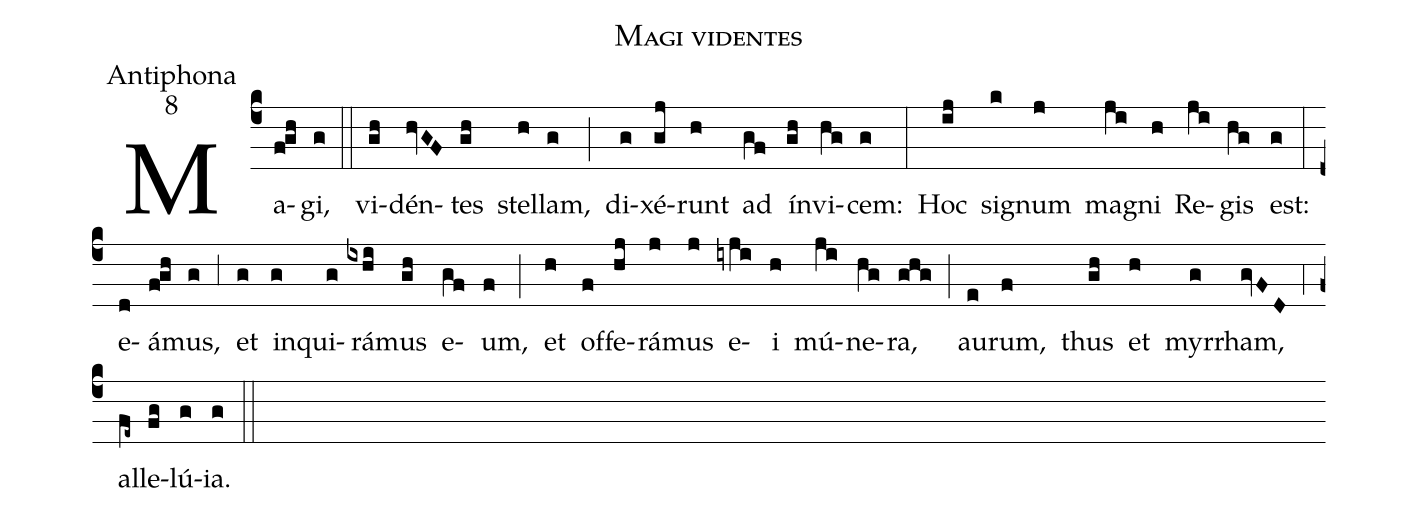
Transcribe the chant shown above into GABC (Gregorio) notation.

name:Magi videntes;
office-part:Antiphona;
mode:8;
%%
(c4) Ma(f!gh)gi,(g) (::)
vi(gh)dén(hvGF)tes(gh) stel(h)lam,(g) (;) di(g)xé(gj)runt(h) ad(gf) ín(gh)vi(hg)cem:(g) (:)
Hoc(ij) si(k)gnum(j) ma(ji)gni(h) Re(ji)gis(hg) est:(g) (:)
e(d)á(f!gh)mus,(g) (,3) et(g) in(g)qui(g)rá(ixhi)mus(gh) e(gf)um,(f) (;) et(h) of(f)fe(hj)rá(j)mus(j) e(iyji)i(h) mú(ji)ne(hg)ra,(ghg) (;) au(e)rum,(f) thus(gh) et(h) myr(g)rham,(gvFD) (,4) al(fe~)le(fg)lú(g)ia.(g) (::)
